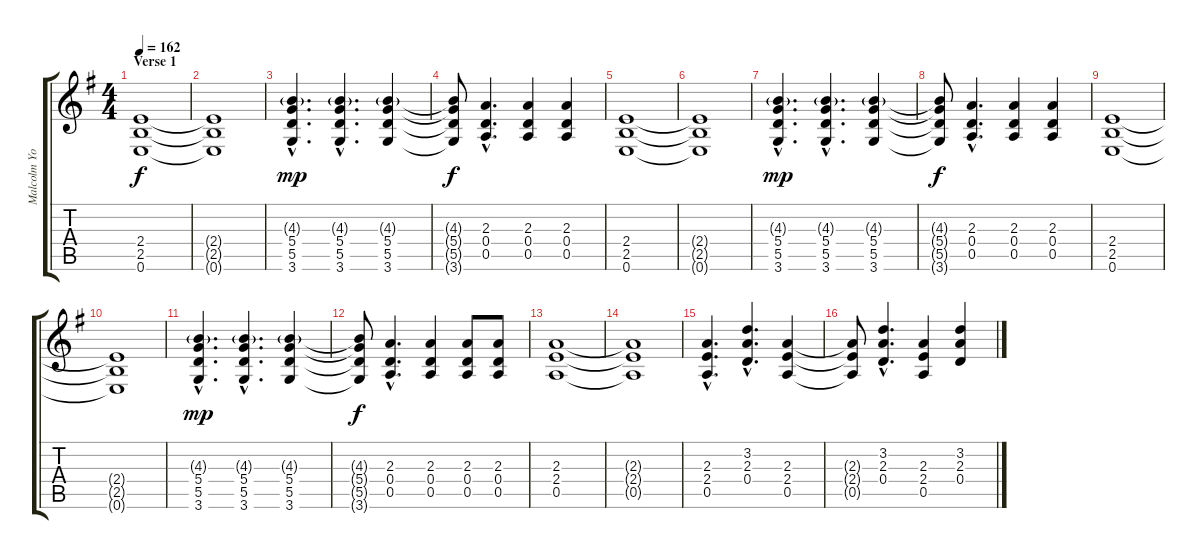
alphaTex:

\track ("Malcolm Young" "Malcolm Yo") {instrument overdrivenguitar}
\staff {score tabs}
\tuning (E4 B3 G3 D3 A2 E2) {hide}
\ts (4 4)
\section ("" "Verse 1")
\tempo 162
\clef g2
\ks g
(2.4 2.5 0.6).1{dy f} |
(2.4{t} 2.5{t} 0.6{t}).1 |
(4.3{g hac} 5.4{hac} 5.5{hac} 3.6{hac}).4{d dy mp} (4.3{g hac} 5.4{hac} 5.5{hac} 3.6{hac}).4{d} (4.3{g} 5.4 5.5 3.6).4 |
(4.3{t} 5.4{t} 5.5{t} 3.6{t}).8{dy f} (2.3{hac} 0.4{hac} 0.5{hac}).4{d} (2.3 0.4 0.5).4 (2.3 0.4 0.5).4 |
(2.4 2.5 0.6).1 |
(2.4{t} 2.5{t} 0.6{t}).1 |
(4.3{g hac} 5.4{hac} 5.5{hac} 3.6{hac}).4{d dy mp} (4.3{g hac} 5.4{hac} 5.5{hac} 3.6{hac}).4{d} (4.3{g} 5.4 5.5 3.6).4 |
(4.3{t} 5.4{t} 5.5{t} 3.6{t}).8{dy f} (2.3{hac} 0.4{hac} 0.5{hac}).4{d} (2.3 0.4 0.5).4 (2.3 0.4 0.5).4 |
(2.4 2.5 0.6).1 |
(2.4{t} 2.5{t} 0.6{t}).1 |
(4.3{g hac} 5.4{hac} 5.5{hac} 3.6{hac}).4{d dy mp} (4.3{g hac} 5.4{hac} 5.5{hac} 3.6{hac}).4{d} (4.3{g} 5.4 5.5 3.6).4 |
(4.3{t} 5.4{t} 5.5{t} 3.6{t}).8{dy f} (2.3{hac} 0.4{hac} 0.5{hac}).4{d} (2.3 0.4 0.5).4 (2.3 0.4 0.5).8 (2.3 0.4 0.5).8 |
(2.3 2.4 0.5).1 |
(2.3{t} 2.4{t} 0.5{t}).1 |
(2.3{hac} 2.4{hac} 0.5{hac}).4{d} (3.2{hac} 2.3{hac} 0.4{hac}).4{d} (2.3 2.4 0.5).4 |
(2.3{t} 2.4{t} 0.5{t}).8 (3.2{hac} 2.3{hac} 0.4{hac}).4{d} (2.3 2.4 0.5).4 (3.2 2.3 0.4).4
